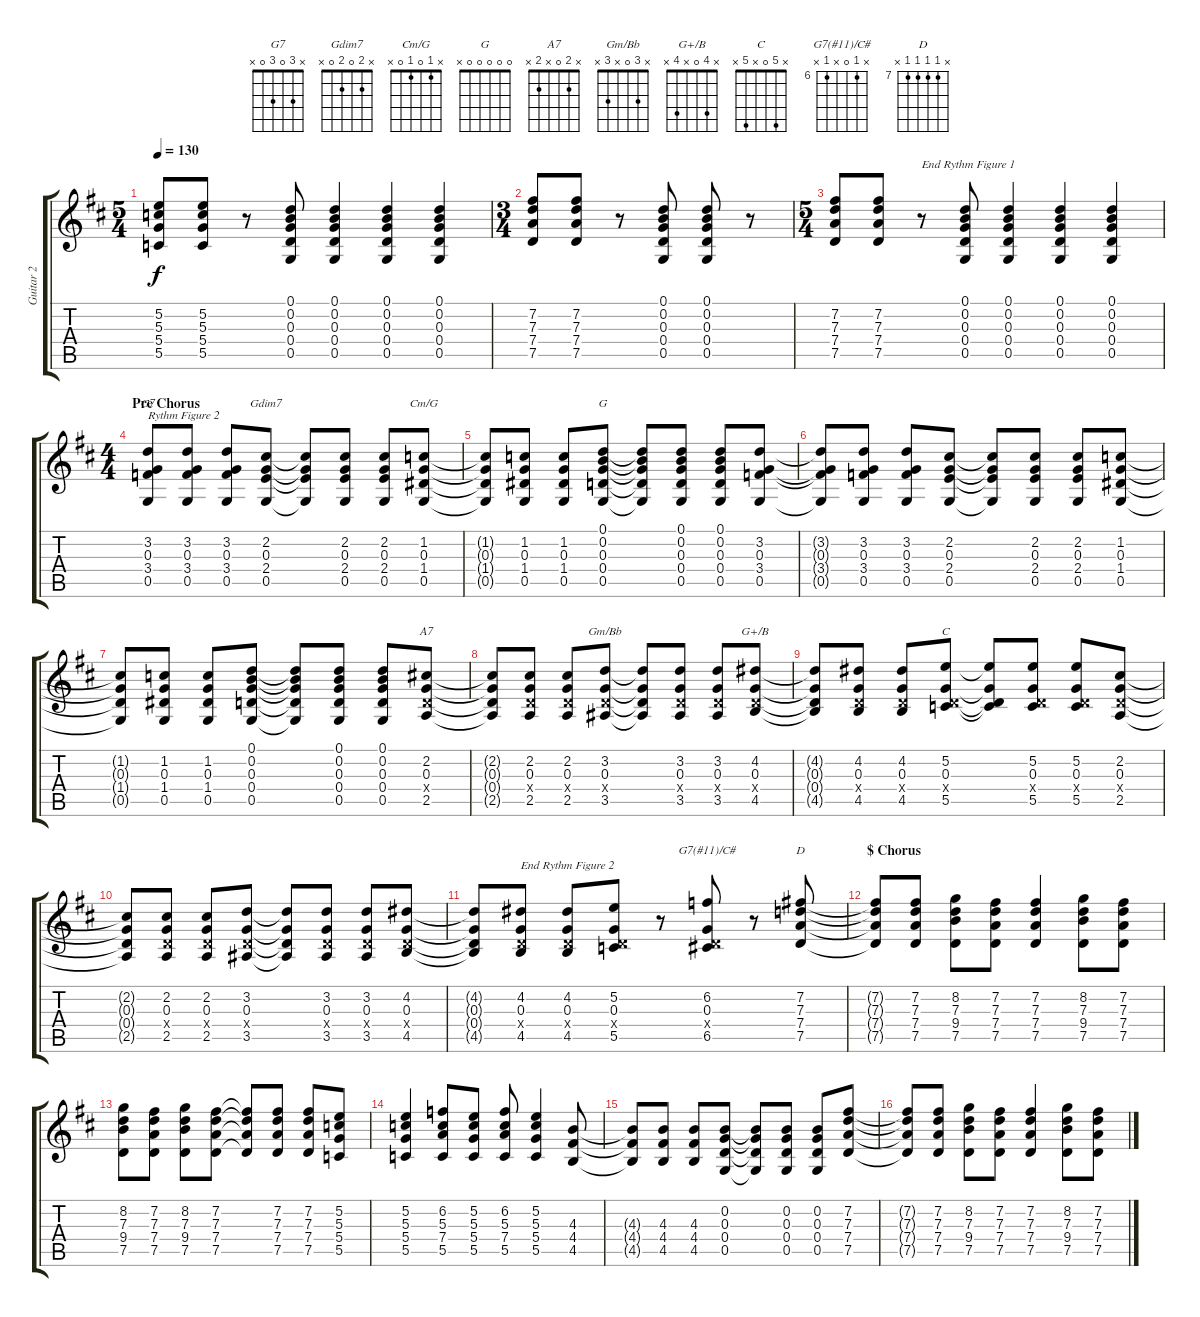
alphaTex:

\track ("Guitar 2" "Guitar 2") {instrument distortionguitar}
\staff {score tabs}
\tuning (D4 B3 G3 D3 G2 D2) {hide}
\chord ("G7" x 3 0 3 0 x)
\chord ("Gdim7" x 2 0 2 0 x)
\chord ("Cm/G" x 1 0 1 0 x)
\chord ("G" 0 0 0 0 0 x)
\chord ("A7" x 2 0 x 2 x)
\chord ("Gm/Bb" x 3 0 x 3 x)
\chord ("G+/B" x 4 0 x 4 x)
\chord ("C" x 5 0 x 5 x)
\chord ("G7(#11)/C#" x 6 0 x 6 x) {firstfret 6}
\chord ("D" x 7 7 7 7 x) {firstfret 7}
\ts (5 4)
\tempo 130
\clef g2
\ks d
(5.2 5.3 5.4 5.5).8{dy f} (5.2 5.3 5.4 5.5).8 r.8 (0.1 0.2 0.3 0.4 0.5).8 (0.1 0.2 0.3 0.4 0.5).4 (0.1 0.2 0.3 0.4 0.5).4 (0.1 0.2 0.3 0.4 0.5).4 |
\ts (3 4)
(7.2 7.3 7.4 7.5).8 (7.2 7.3 7.4 7.5).8 r.8 (0.1 0.2 0.3 0.4 0.5).8 (0.1 0.2 0.3 0.4 0.5).8 r.8 |
\ts (5 4)
(7.2 7.3 7.4 7.5).8 (7.2 7.3 7.4 7.5).8 r.8{txt "End Rythm Figure 1"} (0.1 0.2 0.3 0.4 0.5).8 (0.1 0.2 0.3 0.4 0.5).4 (0.1 0.2 0.3 0.4 0.5).4 (0.1 0.2 0.3 0.4 0.5).4 |
\ts (4 4)
\section ("" "Pre Chorus")
(3.2 0.3 3.4 0.5).8{ch "G7" txt "Rythm Figure 2"} (3.2 0.3 3.4 0.5).8 (3.2 0.3 3.4 0.5).8 (2.2 0.3 2.4 0.5).8{ch "Gdim7"} (2.2{t} 0.3{t} 2.4{t} 0.5{t}).8 (2.2 0.3 2.4 0.5).8 (2.2 0.3 2.4 0.5).8 (1.2 0.3 1.4 0.5).8{ch "Cm/G"} |
(1.2{t} 0.3{t} 1.4{t} 0.5{t}).8 (1.2 0.3 1.4 0.5).8 (1.2 0.3 1.4 0.5).8 (0.1 0.2 0.3 0.4 0.5).8{ch "G"} (0.1{t} 0.2{t} 0.3{t} 0.4{t} 0.5{t}).8 (0.1 0.2 0.3 0.4 0.5).8 (0.1 0.2 0.3 0.4 0.5).8 (3.2 0.3 3.4 0.5).8 |
(3.2{t} 0.3{t} 3.4{t} 0.5{t}).8 (3.2 0.3 3.4 0.5).8 (3.2 0.3 3.4 0.5).8 (2.2 0.3 2.4 0.5).8 (2.2{t} 0.3{t} 2.4{t} 0.5{t}).8 (2.2 0.3 2.4 0.5).8 (2.2 0.3 2.4 0.5).8 (1.2 0.3 1.4 0.5).8 |
(1.2{t} 0.3{t} 1.4{t} 0.5{t}).8 (1.2 0.3 1.4 0.5).8 (1.2 0.3 1.4 0.5).8 (0.1 0.2 0.3 0.4 0.5).8 (0.1{t} 0.2{t} 0.3{t} 0.4{t} 0.5{t}).8 (0.1 0.2 0.3 0.4 0.5).8 (0.1 0.2 0.3 0.4 0.5).8 (2.2 0.3 0.4{x} 2.5).8{ch "A7"} |
(2.2{t} 0.3{t} 0.4{t} 2.5{t}).8 (2.2 0.3 0.4{x} 2.5).8 (2.2 0.3 0.4{x} 2.5).8 (3.2 0.3 0.4{x} 3.5).8{ch "Gm/Bb"} (3.2{t} 0.3{t} 0.4{t} 3.5{t}).8 (3.2 0.3 0.4{x} 3.5).8 (3.2 0.3 0.4{x} 3.5).8 (4.2 0.3 0.4{x} 4.5).8{ch "G+/B"} |
(4.2{t} 0.3{t} 0.4{t} 4.5{t}).8 (4.2 0.3 0.4{x} 4.5).8 (4.2 0.3 0.4{x} 4.5).8 (5.2 0.3 0.4{x} 5.5).8{ch "C"} (5.2{t} 0.3{t} 0.4{t} 5.5{t}).8 (5.2 0.3 0.4{x} 5.5).8 (5.2 0.3 0.4{x} 5.5).8 (2.2 0.3 0.4{x} 2.5).8 |
(2.2{t} 0.3{t} 0.4{t} 2.5{t}).8 (2.2 0.3 0.4{x} 2.5).8 (2.2 0.3 0.4{x} 2.5).8 (3.2 0.3 0.4{x} 3.5).8 (3.2{t} 0.3{t} 0.4{t} 3.5{t}).8 (3.2 0.3 0.4{x} 3.5).8 (3.2 0.3 0.4{x} 3.5).8 (4.2 0.3 0.4{x} 4.5).8 |
(4.2{t} 0.3{t} 0.4{t} 4.5{t}).8 (4.2 0.3 0.4{x} 4.5).8{txt "End Rythm Figure 2"} (4.2 0.3 0.4{x} 4.5).8 (5.2 0.3 0.4{x} 5.5).8 r.8 (6.2 0.3 0.4{x} 6.5).8{ch "G7(#11)/C#"} r.8 (7.2 7.3 7.4 7.5).8{ch "D"} |
\section ("" "$ Chorus")
(7.2{t} 7.3{t} 7.4{t} 7.5{t}).8 (7.2 7.3 7.4 7.5).8 (8.2 7.3 9.4 7.5).8 (7.2 7.3 7.4 7.5).8 (7.2 7.3 7.4 7.5).4 (8.2 7.3 9.4 7.5).8 (7.2 7.3 7.4 7.5).8 |
(8.2 7.3 9.4 7.5).8 (7.2 7.3 7.4 7.5).8 (8.2 7.3 9.4 7.5).8 (7.2 7.3 7.4 7.5).8 (7.2{t} 7.3{t} 7.4{t} 7.5{t}).8 (7.2 7.3 7.4 7.5).8 (7.2 7.3 7.4 7.5).8 (5.2 5.3 5.4 5.5).8 |
(5.2 5.3 5.4 5.5).4 (6.2 5.3 7.4 5.5).8 (5.2 5.3 5.4 5.5).8 (6.2 5.3 7.4 5.5).8 (5.2 5.3 5.4 5.5).4 (4.3 4.4 4.5).8 |
(4.3{t} 4.4{t} 4.5{t}).8 (4.3 4.4 4.5).8 (4.3 4.4 4.5).8 (0.2 0.3 0.4 0.5).8 (0.2{t} 0.3{t} 0.4{t} 0.5{t}).8 (0.2 0.3 0.4 0.5).8 (0.2 0.3 0.4 0.5).8 (7.2 7.3 7.4 7.5).8 |
(7.2{t} 7.3{t} 7.4{t} 7.5{t}).8 (7.2 7.3 7.4 7.5).8 (8.2 7.3 9.4 7.5).8 (7.2 7.3 7.4 7.5).8 (7.2 7.3 7.4 7.5).4 (8.2 7.3 9.4 7.5).8 (7.2 7.3 7.4 7.5).8
